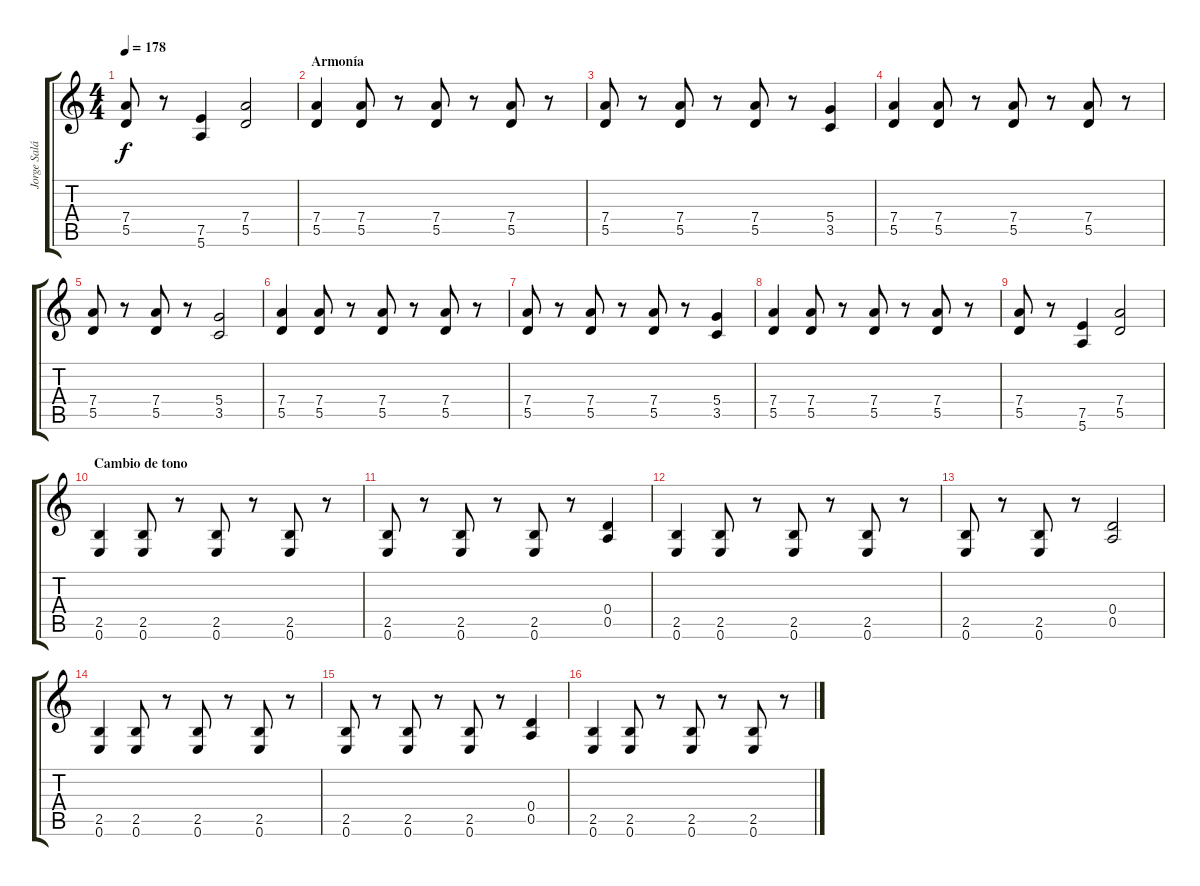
\track ("Jorge Salán" "Jorge Salá") {instrument distortionguitar}
\staff {score tabs}
\tuning (E4 B3 G3 D3 A2 E2) {hide}
\ts (4 4)
\tempo 178
\clef g2
\ks c
(7.4 5.5).8{dy f} r.8 (7.5 5.6).4 (7.4 5.5).2 |
\section ("" "Armonía")
(7.4 5.5).4 (7.4 5.5).8 r.8 (7.4 5.5).8 r.8 (7.4 5.5).8 r.8 |
(7.4 5.5).8 r.8 (7.4 5.5).8 r.8 (7.4 5.5).8 r.8 (5.4 3.5).4 |
(7.4 5.5).4 (7.4 5.5).8 r.8 (7.4 5.5).8 r.8 (7.4 5.5).8 r.8 |
(7.4 5.5).8 r.8 (7.4 5.5).8 r.8 (5.4 3.5).2 |
(7.4 5.5).4 (7.4 5.5).8 r.8 (7.4 5.5).8 r.8 (7.4 5.5).8 r.8 |
(7.4 5.5).8 r.8 (7.4 5.5).8 r.8 (7.4 5.5).8 r.8 (5.4 3.5).4 |
(7.4 5.5).4 (7.4 5.5).8 r.8 (7.4 5.5).8 r.8 (7.4 5.5).8 r.8 |
(7.4 5.5).8 r.8 (7.5 5.6).4 (7.4 5.5).2 |
\section ("" "Cambio de tono")
(2.5 0.6).4 (2.5 0.6).8 r.8 (2.5 0.6).8 r.8 (2.5 0.6).8 r.8 |
(2.5 0.6).8 r.8 (2.5 0.6).8 r.8 (2.5 0.6).8 r.8 (0.4 0.5).4 |
(2.5 0.6).4 (2.5 0.6).8 r.8 (2.5 0.6).8 r.8 (2.5 0.6).8 r.8 |
(2.5 0.6).8 r.8 (2.5 0.6).8 r.8 (0.4 0.5).2 |
(2.5 0.6).4 (2.5 0.6).8 r.8 (2.5 0.6).8 r.8 (2.5 0.6).8 r.8 |
(2.5 0.6).8 r.8 (2.5 0.6).8 r.8 (2.5 0.6).8 r.8 (0.4 0.5).4 |
(2.5 0.6).4 (2.5 0.6).8 r.8 (2.5 0.6).8 r.8 (2.5 0.6).8 r.8
